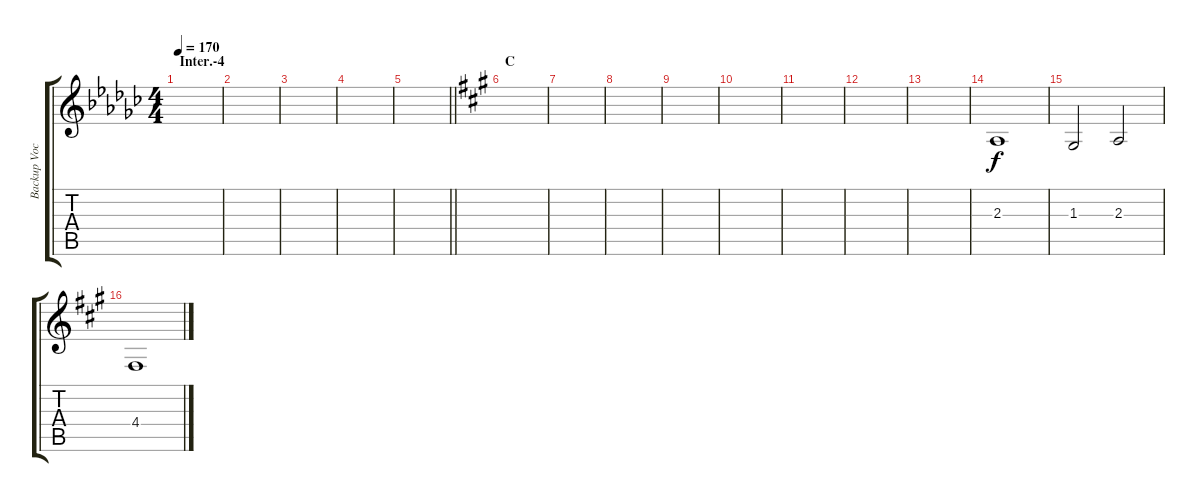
\track ("Backup Vocals" "Backup Voc") {instrument tuba}
\staff {score tabs}
\tuning (E4 B3 G3 D3 A2 E2) {hide}
\ts (4 4)
\section ("" "Inter.-4")
\tempo 170
\clef g2
\ks gb
|
|
|
|
\barLineRight lightlight
|
\section ("" "C")
\ks a
|
|
|
|
|
|
|
|
2.3.1 |
1.3.2 2.3.2 |
4.4.1
